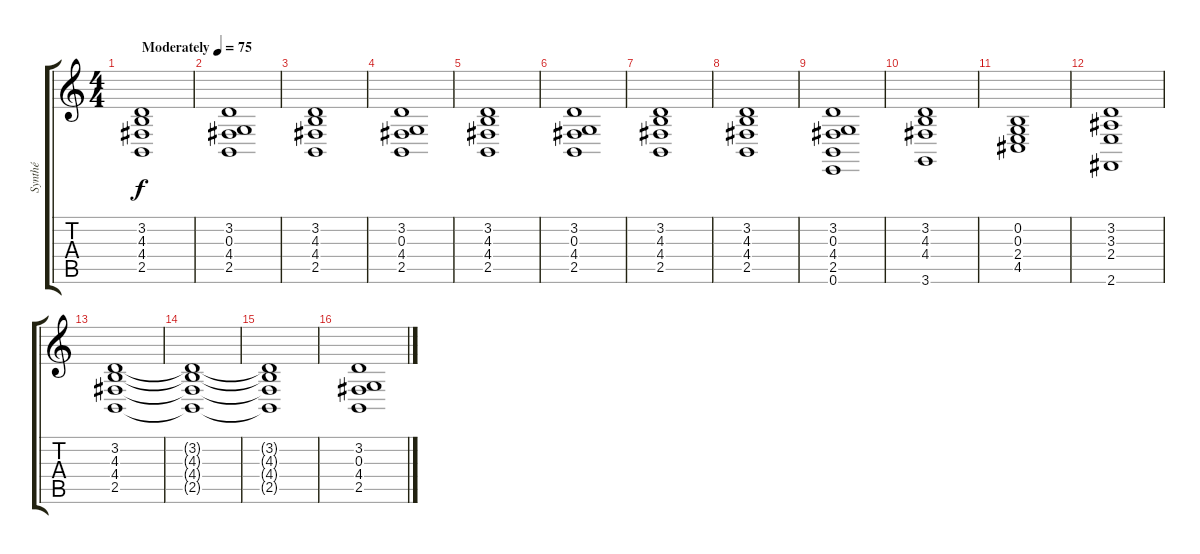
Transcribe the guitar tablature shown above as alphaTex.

\track ("Synthé" "Synthé") {instrument synthstrings1}
\staff {score tabs}
\tuning (E4 B3 G3 D3 A2 E2) {hide}
\ts (4 4)
\tempo (75 "Moderately")
\clef g2
\ks c
(3.2 4.3 4.4 2.5).1{dy f volume 14 instrument synthstrings1} |
(3.2 0.3 4.4 2.5).1 |
(3.2 4.3 4.4 2.5).1 |
(3.2 0.3 4.4 2.5).1 |
(3.2 4.3 4.4 2.5).1 |
(3.2 0.3 4.4 2.5).1 |
(3.2 4.3 4.4 2.5).1 |
(3.2 4.3 4.4 2.5).1 |
(3.2 0.3 4.4 2.5 0.6).1 |
(3.2 4.3 4.4 3.6).1 |
(0.2 0.3 2.4 4.5).1 |
(3.2 3.3 2.4 2.6).1 |
(3.2 4.3 4.4 2.5).1 |
(3.2{t} 4.3{t} 4.4{t} 2.5{t}).1 |
(3.2{t} 4.3{t} 4.4{t} 2.5{t}).1 |
(3.2 0.3 4.4 2.5).1
